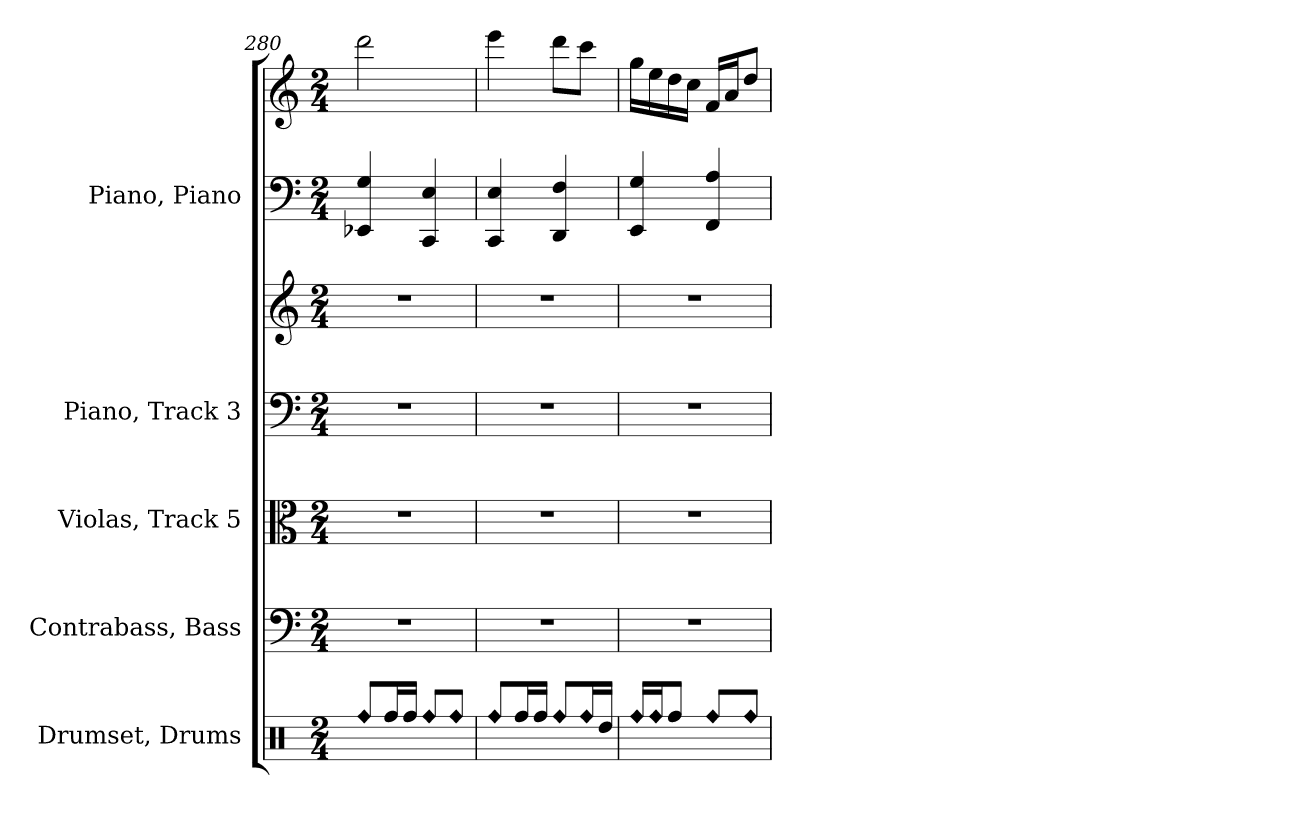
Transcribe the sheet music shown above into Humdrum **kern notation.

**kern	**kern	**kern	**kern	**kern	**kern	**kern
*part5	*part4	*part3	*part2	*part2	*part1	*part1
*staff7	*staff6	*staff5	*staff4	*staff3	*staff2	*staff1
*I"Drumset, Drums	*I"Contrabass, Bass	*I"Violas, Track  5	*I"Piano, Track  3	*	*I"Piano, Piano	*
*I'D. Set	*I'Cb.	*I'Vlas.	*I'Pno.	*	*I'Pno.	*
*clefX	*clefF4	*clefC3	*clefF4	*clefG2	*clefF4	*clefG2
*	*ITrd7c12	*	*	*	*	*
*k[]	*k[]	*k[]	*k[]	*k[]	*k[]	*k[]
*M2/4	*M2/4	*M2/4	*M2/4	*M2/4	*M2/4	*M2/4
=280	=280	=280	=280	=280	=280	=280
!LO:N:head=diamond	!	!	!	!	!	!
8Rff/L	2r	2r	2r	2r	4EE-X/ 4G/	2ddd\
16Rff/L	.	.	.	.	.	.
16Rff/JJ	.	.	.	.	.	.
!LO:N:head=diamond	!	!	!	!	!	!
8Rff/L	.	.	.	.	4CC/ 4E/	.
!LO:N:head=diamond	!	!	!	!	!	!
8Rff/J	.	.	.	.	.	.
=281	=281	=281	=281	=281	=281	=281
!LO:N:head=diamond	!	!	!	!	!	!
8Rff/L	2r	2r	2r	2r	4CC/ 4E/	4eee\
16Rff/L	.	.	.	.	.	.
16Rff/JJ	.	.	.	.	.	.
!LO:N:head=diamond	!	!	!	!	!	!
8Rff/L	.	.	.	.	4DD/ 4F/	8ddd\L
!LO:N:head=diamond	!	!	!	!	!	!
16Rff/L	.	.	.	.	.	8ccc\J
16Rdd/JJ	.	.	.	.	.	.
=282	=282	=282	=282	=282	=282	=282
!LO:N:head=diamond	!	!	!	!	!	!
16Rff/LL	2r	2r	2r	2r	4EE/ 4G/	16gg\LL
!LO:N:head=diamond	!	!	!	!	!	!
16Rff/J	.	.	.	.	.	16ee\
8Rff/J	.	.	.	.	.	16dd\
.	.	.	.	.	.	16cc\JJ
!LO:N:head=diamond	!	!	!	!	!	!
8Rff/L	.	.	.	.	4FF/ 4A/	16f/LL
.	.	.	.	.	.	16a/J
!LO:N:head=diamond	!	!	!	!	!	!
8Rff/J	.	.	.	.	.	8dd/J
=	=	=	=	=	=	=
*-	*-	*-	*-	*-	*-	*-
